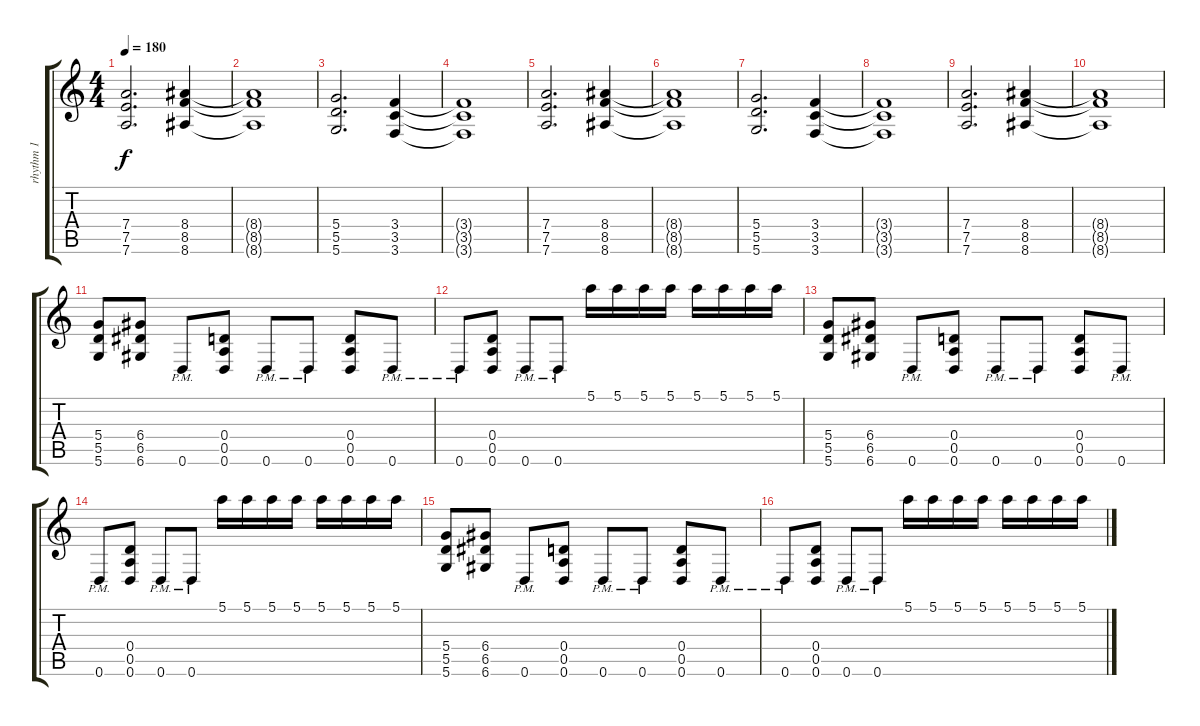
\track ("rhythm 1" "rhythm 1") {instrument distortionguitar}
\staff {score tabs}
\tuning (E4 B3 G3 D3 A2 D2) {hide}
\ts (4 4)
\tempo 180
\clef g2
\ks c
(7.4 7.5 7.6).2{d dy f} (8.4 8.5 8.6).4 |
(8.4{t} 8.5{t} 8.6{t}).1 |
(5.4 5.5 5.6).2{d} (3.4 3.5 3.6).4 |
(3.4{t} 3.5{t} 3.6{t}).1 |
(7.4 7.5 7.6).2{d} (8.4 8.5 8.6).4 |
(8.4{t} 8.5{t} 8.6{t}).1 |
(5.4 5.5 5.6).2{d} (3.4 3.5 3.6).4 |
(3.4{t} 3.5{t} 3.6{t}).1 |
(7.4 7.5 7.6).2{d} (8.4 8.5 8.6).4 |
(8.4{t} 8.5{t} 8.6{t}).1 |
(5.4 5.5 5.6).8 (6.4 6.5 6.6).8 0.6{pm}.8 (0.4 0.5 0.6).8 0.6{pm}.8 0.6{pm}.8 (0.4 0.5 0.6).8 0.6{pm}.8 |
0.6{pm}.8 (0.4 0.5 0.6).8 0.6{pm}.8 0.6{pm}.8 5.1.16 5.1.16 5.1.16 5.1.16 5.1.16 5.1.16 5.1.16 5.1.16 |
(5.4 5.5 5.6).8 (6.4 6.5 6.6).8 0.6{pm}.8 (0.4 0.5 0.6).8 0.6{pm}.8 0.6{pm}.8 (0.4 0.5 0.6).8 0.6{pm}.8 |
0.6{pm}.8 (0.4 0.5 0.6).8 0.6{pm}.8 0.6{pm}.8 5.1.16 5.1.16 5.1.16 5.1.16 5.1.16 5.1.16 5.1.16 5.1.16 |
(5.4 5.5 5.6).8 (6.4 6.5 6.6).8 0.6{pm}.8 (0.4 0.5 0.6).8 0.6{pm}.8 0.6{pm}.8 (0.4 0.5 0.6).8 0.6{pm}.8 |
0.6{pm}.8 (0.4 0.5 0.6).8 0.6{pm}.8 0.6{pm}.8 5.1.16 5.1.16 5.1.16 5.1.16 5.1.16 5.1.16 5.1.16 5.1.16
